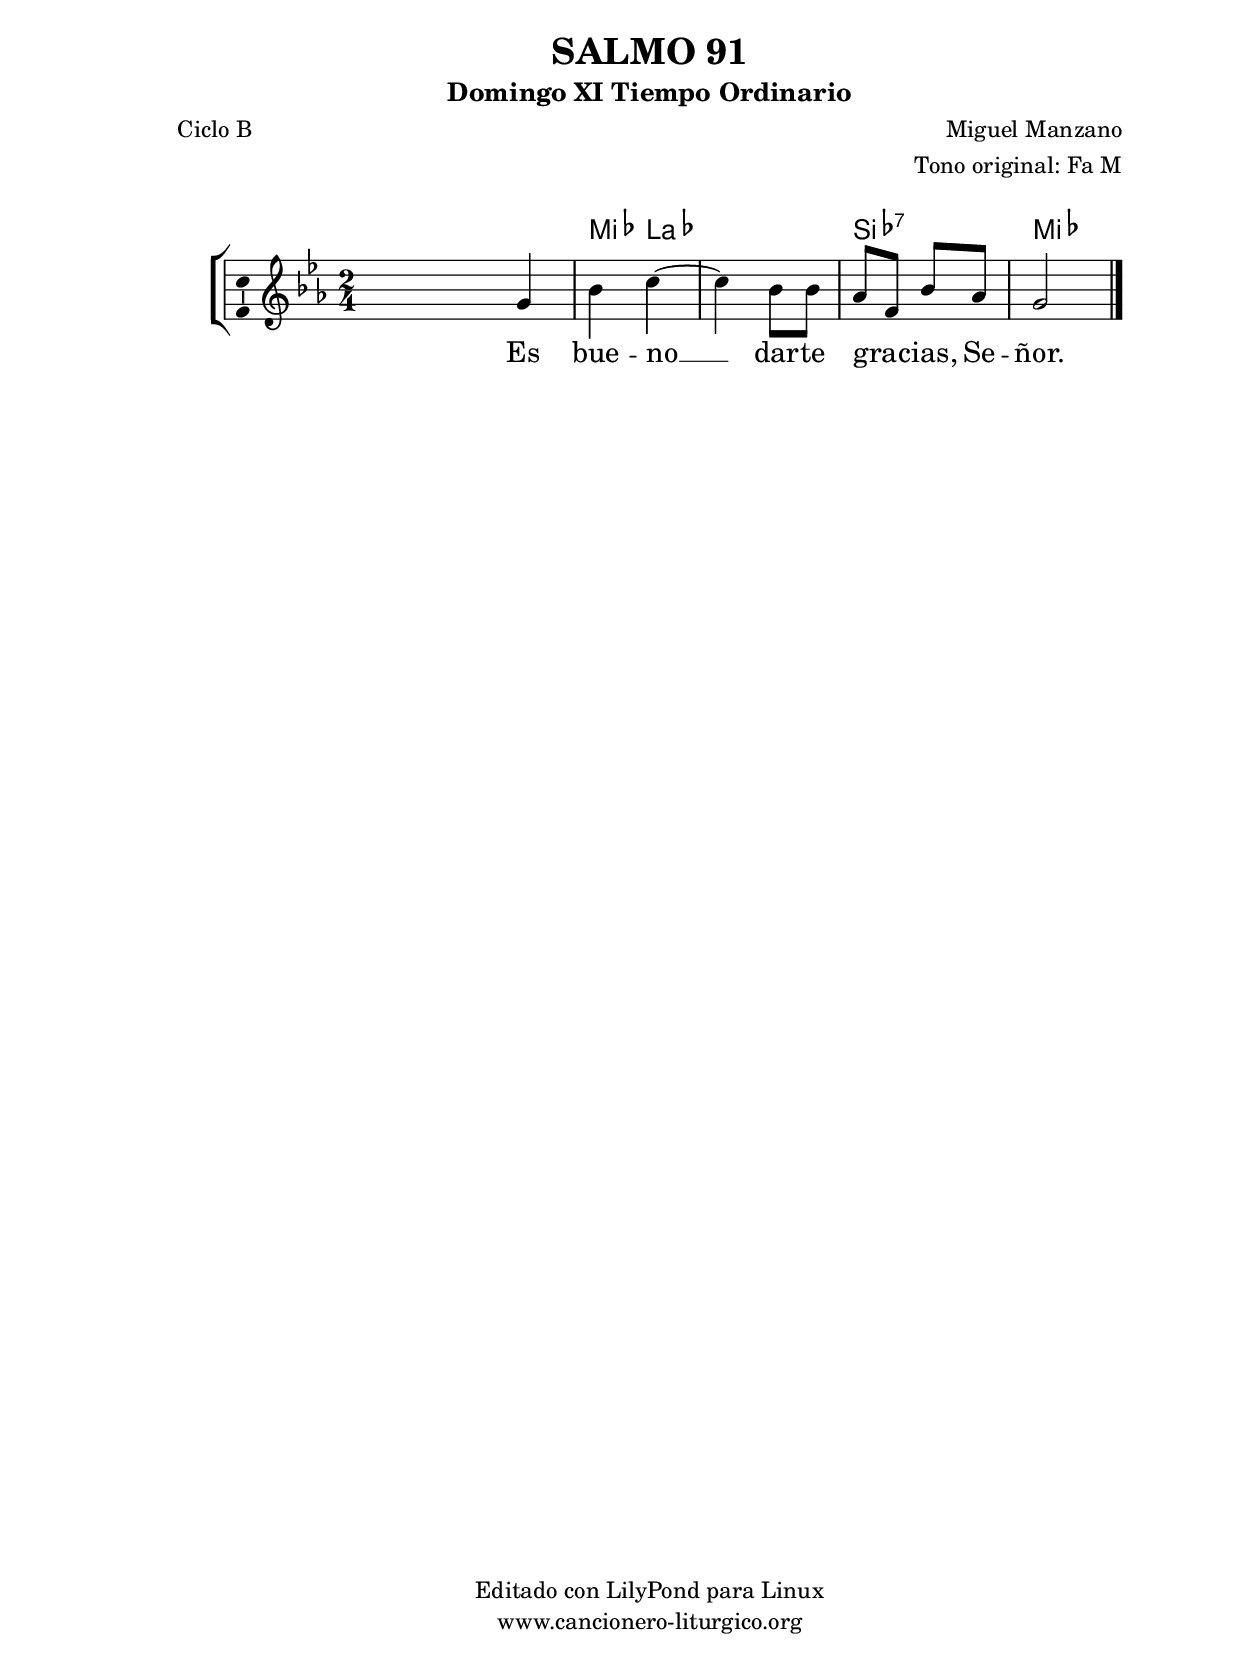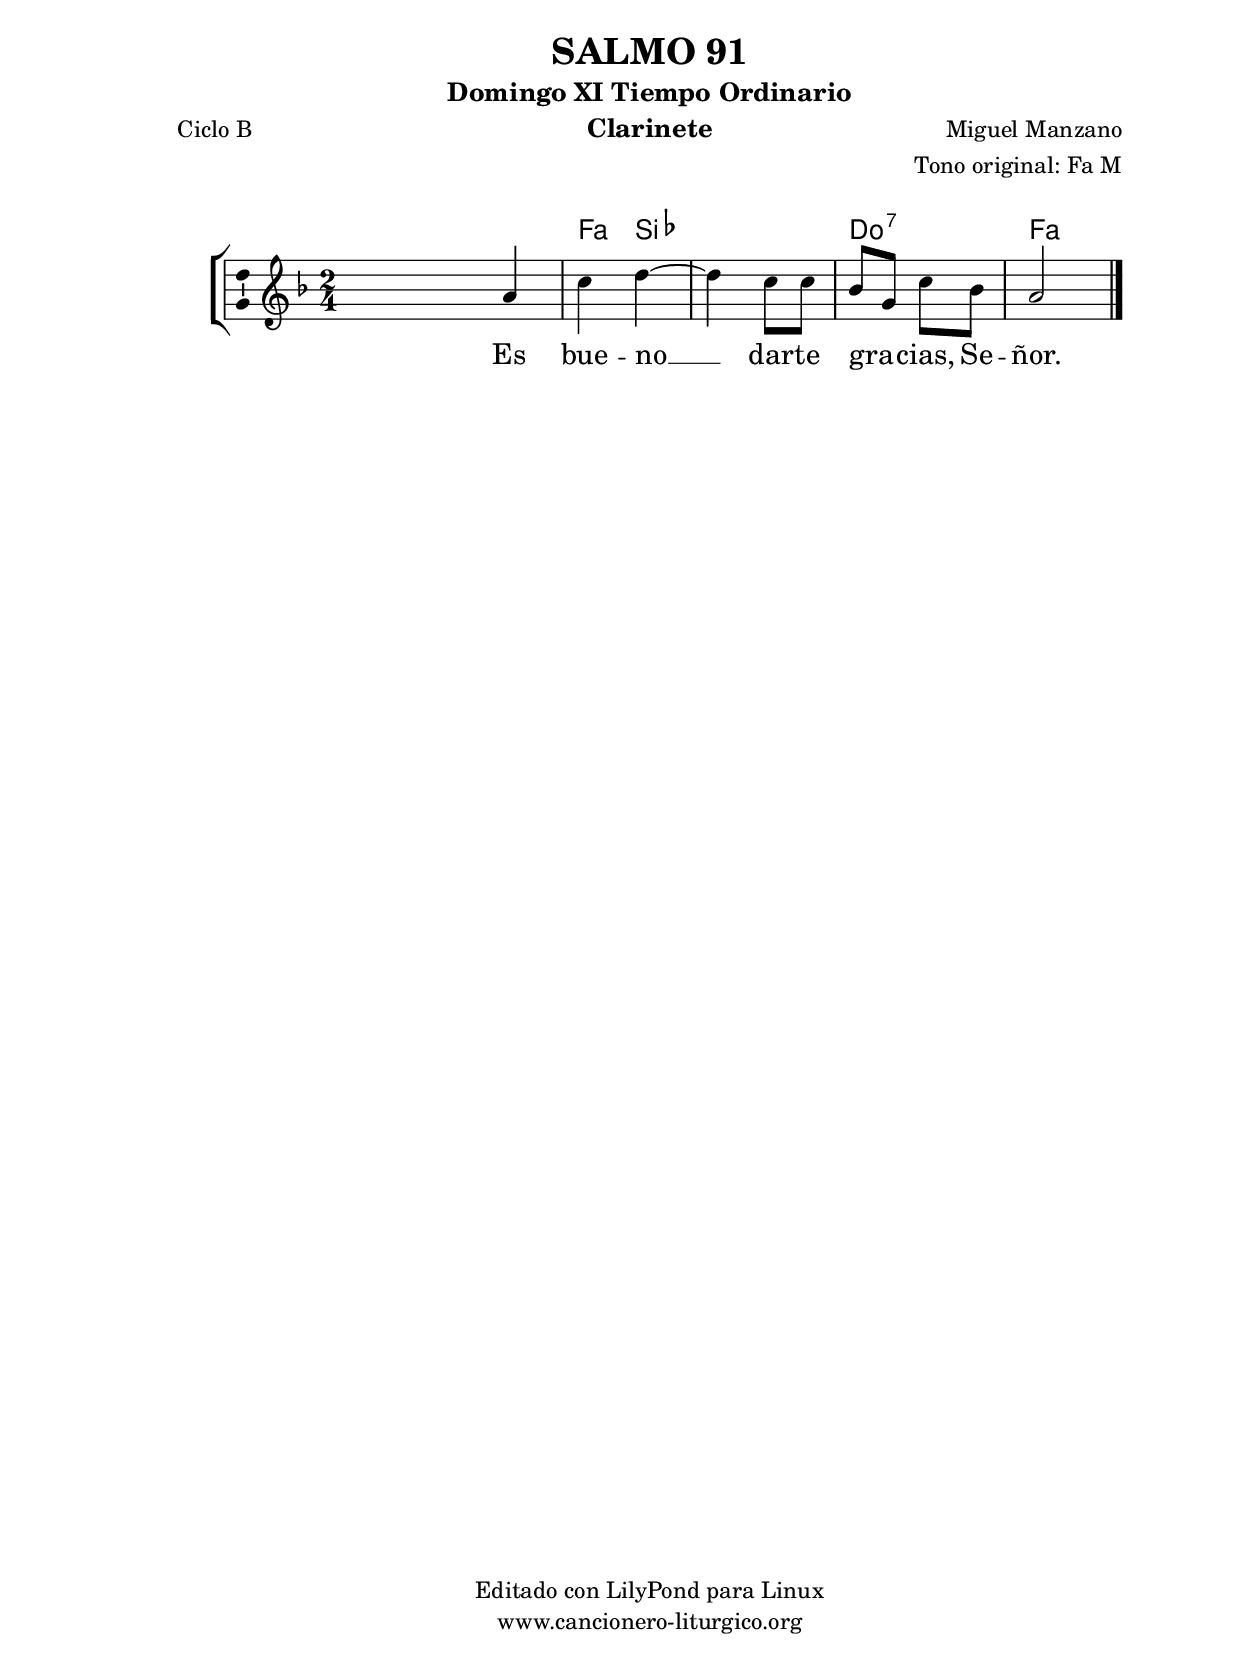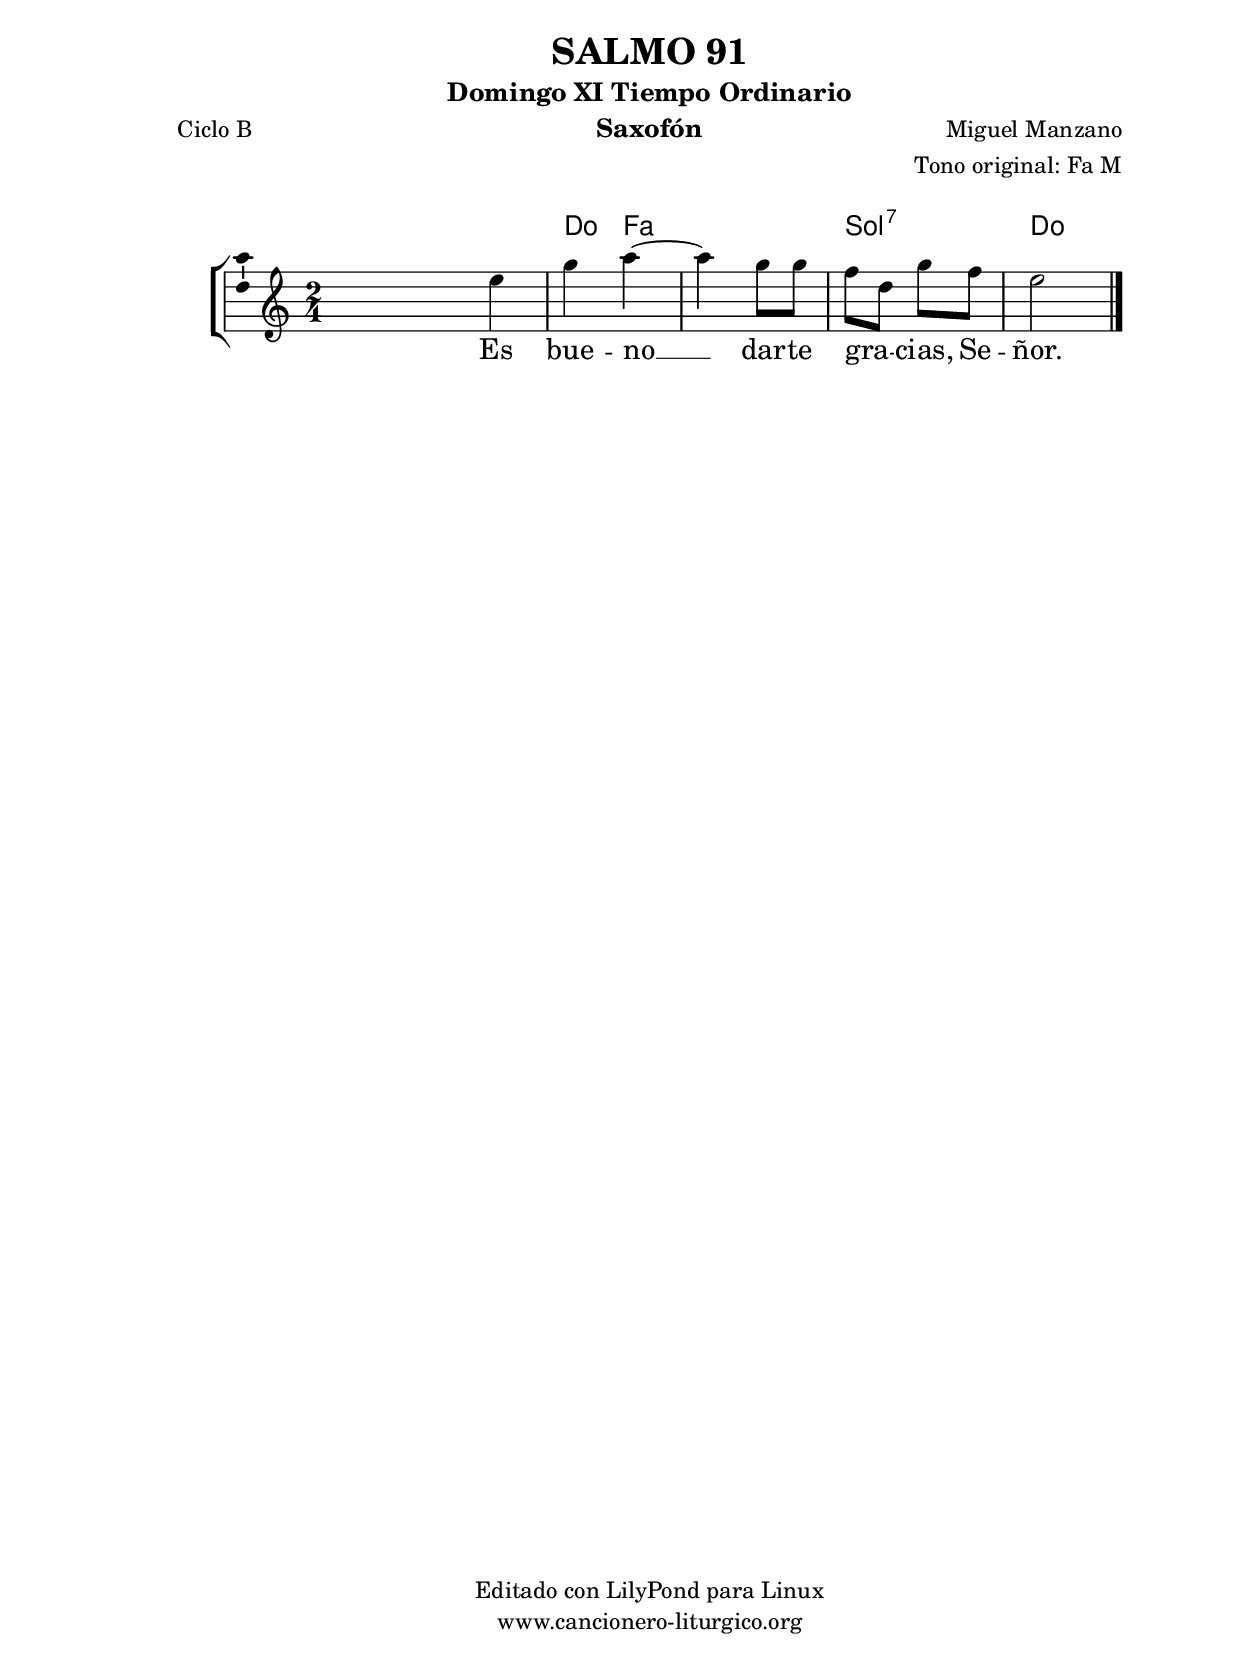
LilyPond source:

%
%para convertir .midi en .wav:
%timidity filename.midi -Ow -o finename.wav
%
%
%Para convertir de .wav a .mp3:
%lame -h -m j filename.wav
%
%
%para escuchar el midi:
%timidity nombrefichero.midi
%


%versión de lilypond para la que se ha escrito esta partitura:
\version "2.16.0"

	%Tamaño papel
	#(set-default-paper-size "a4")
	%Tamaño partitura
	#(set-global-staff-size 20)
	%No responde al pulsar sobre una nota
	#(ly:set-option 'point-and-click #f)

%parámetros del encabezamiento:
\header {
	title = "SALMO 91"
	subtitle = "Domingo XI Tiempo Ordinario"
	composer = "Miguel Manzano"
	poet = "Ciclo B"
	meter = ""
	arranger = "Tono original: Fa M"
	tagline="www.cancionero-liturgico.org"
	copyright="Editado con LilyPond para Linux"
	tiempo = "Ordinario"
	usos = "Salmo"
	letra = ""
	}

%parámetros asociados al papel:
\paper  {
	oddHeaderMarkup = \markup {\fill-line { \on-the-fly #not-first-page \fromproperty #'header:title \on-the-fly #not-first-page \fromproperty #'header:composer }}
	evenHeaderMarkup = \markup {\fill-line { \fromproperty #'header:composer \fromproperty #'header:title }}
	#(set-paper-size "a4")
	print-page-number = ##f
	first-page-number = 1
	print-first-page-number = ##f
%	head-separation = 3.0 \cm
	top-margin = 2.0 \cm
	bottom-margin = 0.5\cm
%%%	bottom-margin = -1.0\cm
	left-margin = 3.0 \cm
	line-width = 16.0 \cm 
	indent = 8\mm
	interscoreline = 2.\mm
	between-system-space = 15\mm
%	para que las partituras no llenen la hoja:
	ragged-bottom = ##t
%	idem para la última hoja:
	ragged-last-bottom = ##f
%	para que las partituras llenen el ancho del papel:
	ragged-last = ##f
	after-title-space = 2.5 \cm
%page-count=1
%system-count=8

	%Flexible Vertical Spacing
%	markup-markup-spacing =
%	#'((basic-distance . 15) (minimum-distance . 15) (padding . 3))
	markup-system-spacing =
	#'((basic-distance . 15) (minimum-distance . 15) (padding . 3))
	system-system-spacing =
	#'((basic-distance . 15) (minimum-distance . 15) (padding . 3))
	score-system-spacing =
	#'((basic-distance . 15) (minimum-distance . 15) (padding . 5))
%	top-system-spacing = % header
%	#'((basic-distance . 8) (minimum-distance . 0) (padding . 3))
%	top-markup-spacing =
%	#'((basic-distance . 20) (minimum-distance . 20) (padding . 3))
	last-bottom-spacing = % footer
	#'((basic-distance . 5) (minimum-distance . 5) (padding . 3))
%	score-markup-spacing =
%	#'((basic-distance . 16) (minimum-distance . 13) (padding . 3))

	}


%parámetros que afectan a toda la partitura:
global =  {
	%clave de sol (G):
	\clef G
	%armadura:
	\transpose f ees
	\key f \major
	\tempo 4=80
	\set Score.tempoHideNote = ##t
	}


acordes = {
	\italianChords
	\chordmode {
	\transpose f ees
{
s2
f4 bes s2 c:7 f
	}
	}
}


melodia = 
	\transpose f ees
{
	\relative c''{
	\time 2/4

s4 a4
c4 d~
d4 c8 c
bes8 g c bes
a2

	\bar "|."
	}
	}


texto = \lyricmode {
Es bue -- no __ dar -- te gra -- _ cias, Se -- ñor.
	}


acordesStaff = \context ChordNames = acordesStaff <<
	\set chordChanges = ##t
	\acordes
	>>


vozStaff = \context Voice = vozStaff
\with {\consists "Ambitus_engraver"}
<<
%	\set Staff.instrumentName = ""
%	\set Staff.shortInstrumentName = ""
%	\set Staff.midiInstrument = #"clarinet"
%	\set Staff.midiInstrument = #"cello"
%	\set Staff.midiInstrument = #"flute"
	\set Staff.midiInstrument = #"electric guitar (jazz)"
%	\set Staff.midiInstrument = #"english horn"
%	\set Staff.midiInstrument = #"violin"
%	\set Staff.midiInstrument = #"glockenspiel"
	\set Staff.midiMinimumVolume = #0.7
	\set Staff.midiMaximumVolume = #0.9
	\global
	\melodia
	>>


textoStaff = \context Lyrics = textoStaff <<
	\lyricsto vozStaff \texto
	>>

\book {
	\score {
		\context ChoirStaff {
			\override StaffGroup.SystemStartBracket #'collapse-height = #1
			\override Score.SystemStartBar #'collapse-height = #1
			<<
			\acordesStaff
			\vozStaff
			\textoStaff
			>>
			}
		\layout {
	    		\context {
				\Lyrics
				\override LyricText #'font-size = #2
				}
	   		 \context {
				\Score
				%fontSize = #3
				\override StaffSymbol #'staff-space = #(magstep +3)
				%\override Beam #'thickness = #0.55
				%\override SpacingSpanner #'spacing-increment = #1.0
				%\override Slur #'height-limit = #1.5
				}
			}
		}
	\score {
		\unfoldRepeats
		\context ChoirStaff {
			<<
			\acordesStaff
			\vozStaff
			>>
			}
		\midi {
	  		\context {
	  			\Score
				tempoWholesPerMinute = #(ly:make-moment 70 4)
				}
			}
		}
	}

%Partitura para clarinete
#(define output-suffix "C")
\book {
	\header{
		instrument = "Clarinete"
		}
	\score {
		\context ChoirStaff {
			\override StaffGroup.SystemStartBracket #'collapse-height = #1
			\override Score.SystemStartBar #'collapse-height = #1
\transpose c d
			<<
			\acordesStaff
			\vozStaff
			\textoStaff
			>>
			}
		\layout {
	    		\context {
				\Lyrics
				\override LyricText #'font-size = #2
				}
	   		 \context {
				\Score
				%fontSize = #3
				\override StaffSymbol #'staff-space = #(magstep +3)
				%\override Beam #'thickness = #0.55
				%\override SpacingSpanner #'spacing-increment = #1.0
				%\override Slur #'height-limit = #1.5
				}
			}
		}
	}

%Partitura para saxofón
#(define output-suffix "S")
\book {
	\header{
		instrument = "Saxofón"
		}
	\score {
		\context ChoirStaff {
			\override StaffGroup.SystemStartBracket #'collapse-height = #1
			\override Score.SystemStartBar #'collapse-height = #1
\transpose c a
			<<
			\acordesStaff
			\vozStaff
			\textoStaff
			>>
			}
		\layout {
	    		\context {
				\Lyrics
				\override LyricText #'font-size = #2
				}
	   		 \context {
				\Score
				%fontSize = #3
				\override StaffSymbol #'staff-space = #(magstep +3)
				%\override Beam #'thickness = #0.55
				%\override SpacingSpanner #'spacing-increment = #1.0
				%\override Slur #'height-limit = #1.5
				}
			}
		}
	}

